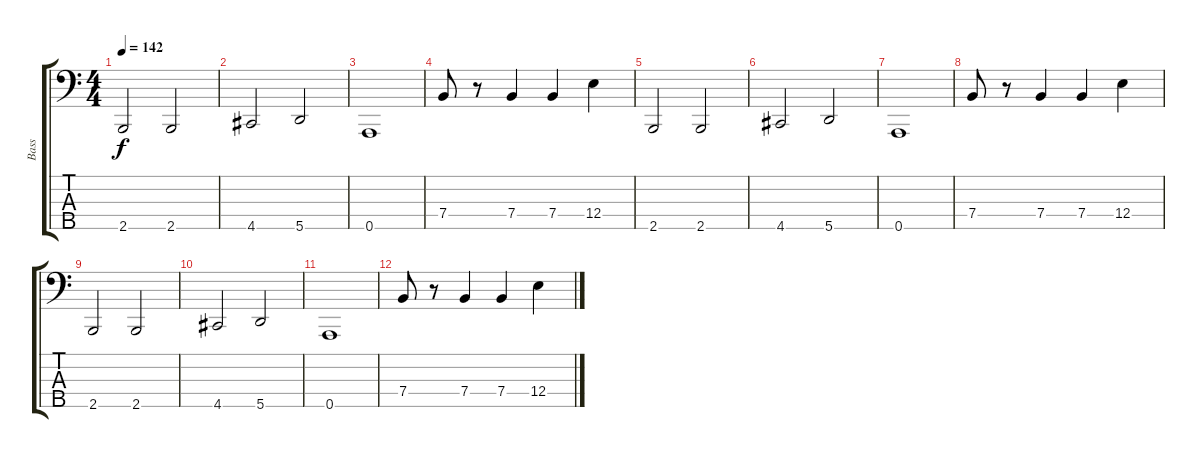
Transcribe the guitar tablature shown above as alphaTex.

\track ("Bass" "Bass") {instrument electricbasspick}
\staff {score tabs}
\tuning (G2 D2 A1 E1 A0) {hide}
\ts (4 4)
\tempo 142
\clef f4
\ks c
2.5.2{dy f} 2.5.2 |
4.5.2 5.5.2 |
0.5.1 |
7.4.8 r.8 7.4.4 7.4.4 12.4.4 |
2.5.2 2.5.2 |
4.5.2 5.5.2 |
0.5.1 |
7.4.8 r.8 7.4.4 7.4.4 12.4.4 |
2.5.2 2.5.2 |
4.5.2 5.5.2 |
0.5.1 |
7.4.8 r.8 7.4.4 7.4.4 12.4.4
